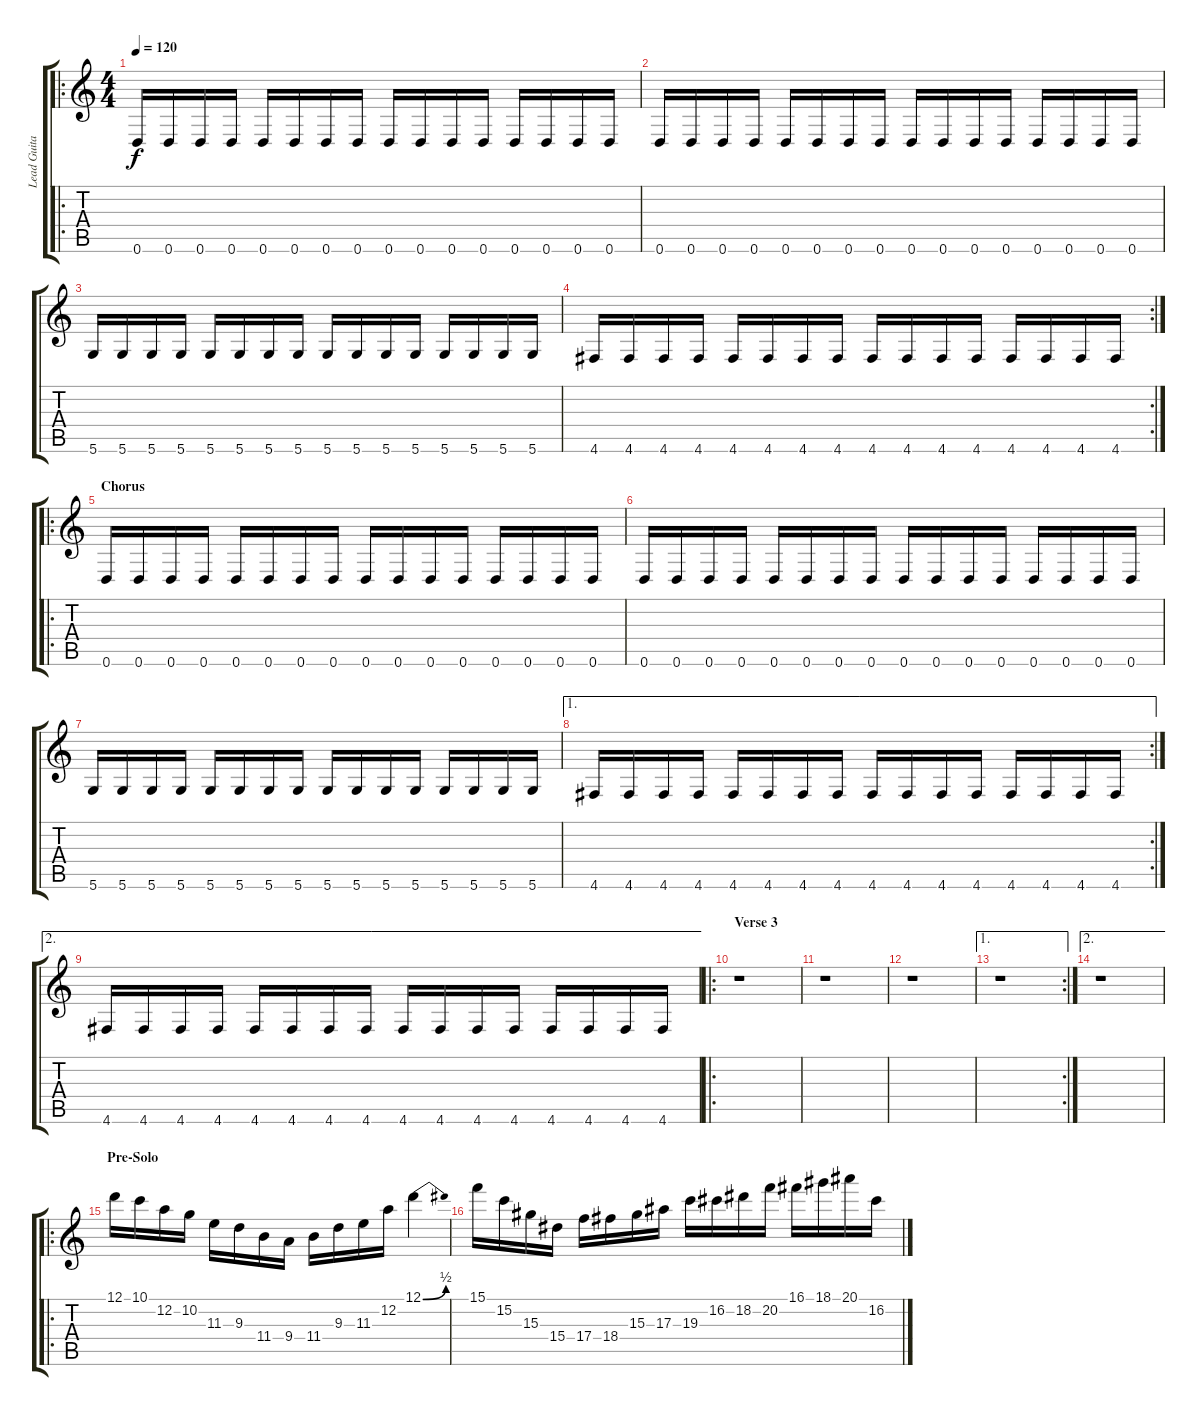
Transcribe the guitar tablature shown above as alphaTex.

\track ("Lead Guitar" "Lead Guita") {instrument distortionguitar}
\staff {score tabs}
\tuning (D4 A3 F3 C3 G2 D2) {hide}
\ro
\ts (4 4)
\tempo 120
\clef g2
\ks c
0.6.16{dy f} 0.6.16 0.6.16 0.6.16 0.6.16 0.6.16 0.6.16 0.6.16 0.6.16 0.6.16 0.6.16 0.6.16 0.6.16 0.6.16 0.6.16 0.6.16 |
0.6.16 0.6.16 0.6.16 0.6.16 0.6.16 0.6.16 0.6.16 0.6.16 0.6.16 0.6.16 0.6.16 0.6.16 0.6.16 0.6.16 0.6.16 0.6.16 |
5.6.16 5.6.16 5.6.16 5.6.16 5.6.16 5.6.16 5.6.16 5.6.16 5.6.16 5.6.16 5.6.16 5.6.16 5.6.16 5.6.16 5.6.16 5.6.16 |
\rc 2
4.6.16 4.6.16 4.6.16 4.6.16 4.6.16 4.6.16 4.6.16 4.6.16 4.6.16 4.6.16 4.6.16 4.6.16 4.6.16 4.6.16 4.6.16 4.6.16 |
\ro
\section ("" "Chorus")
0.6.16 0.6.16 0.6.16 0.6.16 0.6.16 0.6.16 0.6.16 0.6.16 0.6.16 0.6.16 0.6.16 0.6.16 0.6.16 0.6.16 0.6.16 0.6.16 |
0.6.16 0.6.16 0.6.16 0.6.16 0.6.16 0.6.16 0.6.16 0.6.16 0.6.16 0.6.16 0.6.16 0.6.16 0.6.16 0.6.16 0.6.16 0.6.16 |
5.6.16 5.6.16 5.6.16 5.6.16 5.6.16 5.6.16 5.6.16 5.6.16 5.6.16 5.6.16 5.6.16 5.6.16 5.6.16 5.6.16 5.6.16 5.6.16 |
\ae 1
\rc 2
4.6.16 4.6.16 4.6.16 4.6.16 4.6.16 4.6.16 4.6.16 4.6.16 4.6.16 4.6.16 4.6.16 4.6.16 4.6.16 4.6.16 4.6.16 4.6.16 |
\ae 2
4.6.16 4.6.16 4.6.16 4.6.16 4.6.16 4.6.16 4.6.16 4.6.16 4.6.16 4.6.16 4.6.16 4.6.16 4.6.16 4.6.16 4.6.16 4.6.16 |
\ro
\section ("" "Verse 3")
r.1 |
r.1 |
r.1 |
\ae 1
\rc 2
r.1 |
\ae 2
r.1 |
\ro
\section ("" "Pre-Solo")
12.1.16 10.1.16 12.2.16 10.2.16 11.3.16 9.3.16 11.4.16 9.4.16 11.4.16 9.3.16 11.3.16 12.2.16 12.1{be (bend 0 0 60 2)}.4 |
15.1.16 15.2.16 15.3.16 15.4.16 17.4.16 18.4.16 15.3.16 17.3.16 19.3.16 16.2.16 18.2.16 20.2.16 16.1.16 18.1.16 20.1.16 16.2.16
